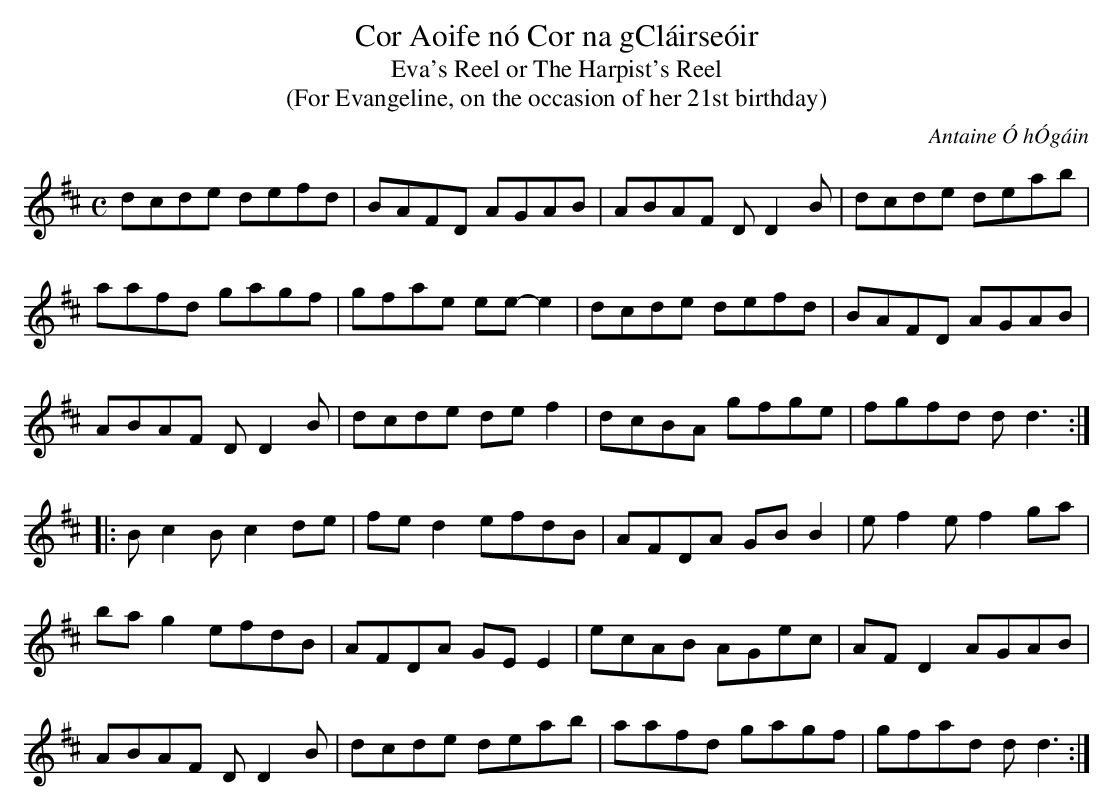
X:1
T:Cor Aoife n\'o Cor na gCl\'airse\'oir
T:Eva's Reel or The Harpist's Reel
M:C
L:1/8
C:Antaine \'O h\'Og\'ain
T:(For Evangeline, on the occasion of her 21st birthday)
K:D Major
   dcde defd  | BAFD AGAB  | ABAF DD2B | dcde deab  |
   aafd gagf  | gfae ee-e2 | dcde defd | BAFD AGAB  |
   ABAF DD2B  | dcde def2  | dcBA gfge | fgfd d d3 :|
|: Bc2 Bc2 de | fed2 efdB  | AFDA GBB2 | ef2 ef2 ga |
   bag2 efdB  | AFDA GEE2  | ecAB AGec | AFD2 AGAB  |
   ABAF DD2B  | dcde deab  | aafd gagf | gfad d d3 :|
